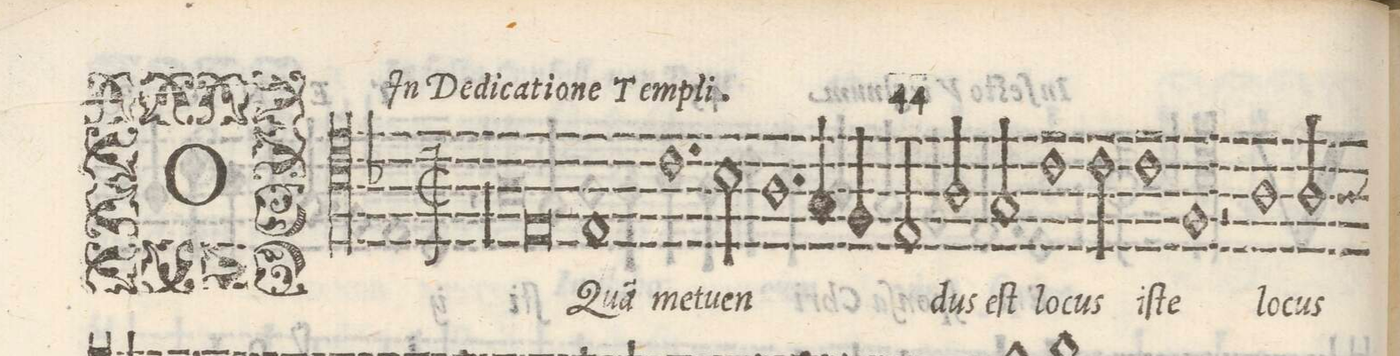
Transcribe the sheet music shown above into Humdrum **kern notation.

**kern	**text
*I"TENOR	*
*clefC4	*
*k[b-]	*
*met(C|)	*
*M2/1	*
00r	.
=2-	=2-
=3-	=3-
0E	O
=4-	=4-
1E	Qua(m)
1.c	me-
=5-	=5-
2B-\	-tu-
1.A	-en-
=6-	=6-
4G/	.
4F/	.
2E/	.
2A/	-dus
=7-	=7-
2G/	eſt
1c\	lo-
2c\	-cus
1c	i-
1F	-ſte
=8-	=8-
2r	.
1A\	lo-
2A/	-cus
*custos:A	*
=9-	=9-
*-	*-
